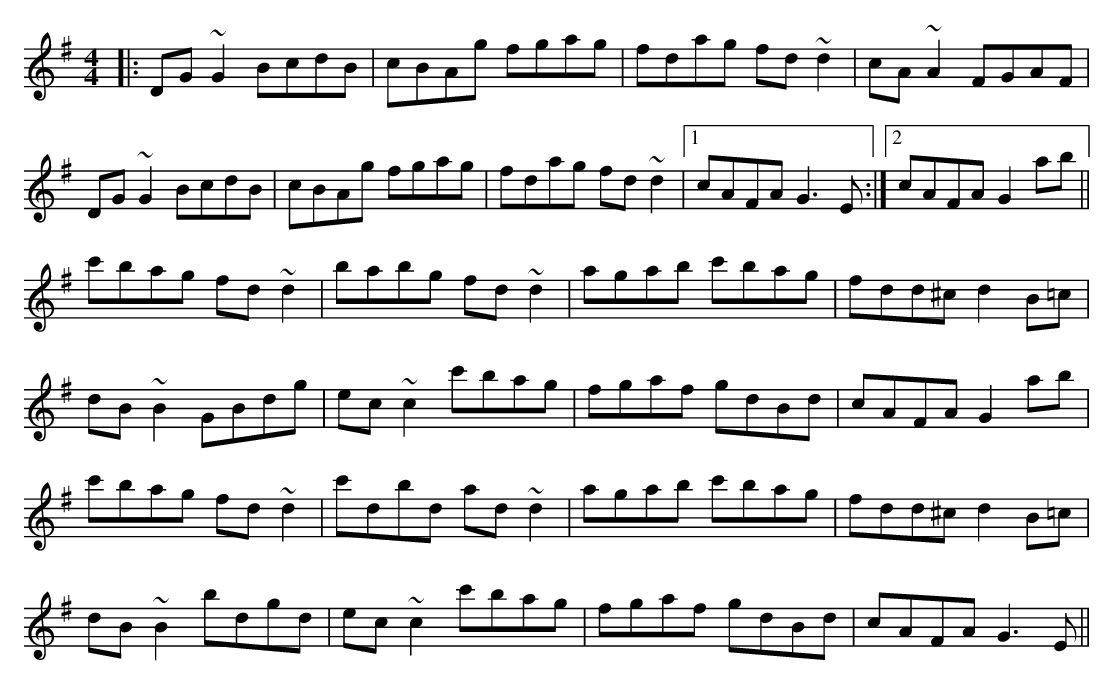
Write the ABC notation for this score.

X:1
M:4/4
K:G
|:DG~G2 BcdB|cBAg fgag|fdag fd~d2|cA~A2 FGAF|
DG~G2 BcdB|cBAg fgag|fdag fd~d2|1 cAFA G3E:|2 cAFA G2ab||
c'bag fd~d2|babg fd~d2|agab c'bag|fdd^c d2B=c|
dB~B2 GBdg|ec~c2 c'bag|fgaf gdBd|cAFA G2ab|
c'bag fd~d2|c'dbd ad~d2|agab c'bag|fdd^c d2B=c|
dB~B2 bdgd|ec~c2 c'bag|fgaf gdBd|cAFA G3E||
